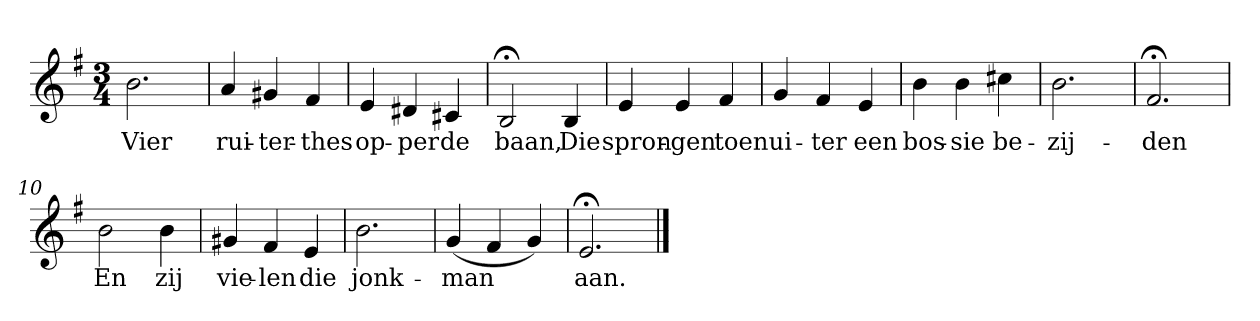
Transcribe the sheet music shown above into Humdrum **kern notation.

**kern	**text
*part1	*part1
*staff1	*staff1
*k[f#]	*
*e:	*
*M3/4	*
*MM120	*
=1	=1
2.b	Vier
=2	=2
4a	rui-
4g#X	-ter-
4f#	-thes
=3	=3
4e	op-
4d#X	-per
4c#X	de
=4	=4
2B;<	baan,
4B	Die
=5	=5
4e	spron-
4e	-gen
4f#	toen
=6	=6
4g	ui-
4f#	-ter
4e	een
=7	=7
4b	bos-
4b	-sie
4cc#X	be-
=8	=8
2.b	-zij-
=9	=9
2.f#;<	-den
=10	=10
2b	En
4b	zij
=11	=11
4g#X	vie-
4f#	-len
4e	die
=12	=12
2.b	jonk-
=13	=13
(4g	-man
4f#	.
4g)	.
=14	=14
2.e;<	aan.
==	==
*-	*-
